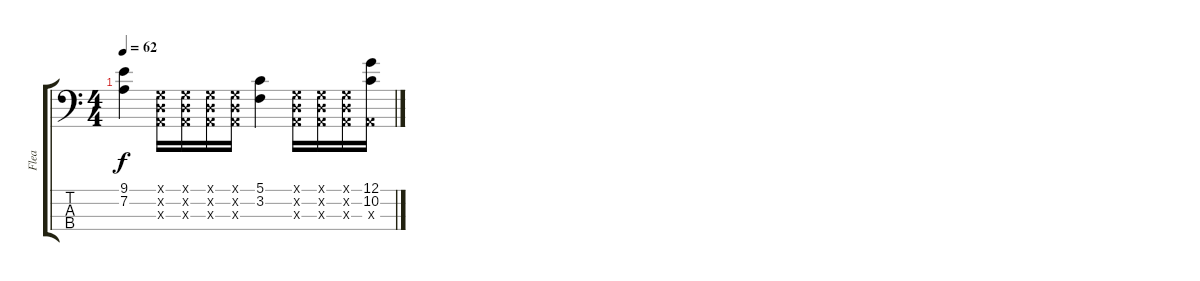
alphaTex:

\track ("Flea" "Flea") {instrument electricbasspick}
\staff {score tabs}
\tuning (G2 D2 A1 E1) {hide}
\ts (4 4)
\tempo 62
\clef f4
\ks c
(9.1 7.2).4{dy f} (0.1{x} 0.2{x} 0.3{x}).16 (0.1{x} 0.2{x} 0.3{x}).16 (0.1{x} 0.2{x} 0.3{x}).16 (0.1{x} 0.2{x} 0.3{x}).16 (5.1 3.2).4 (0.1{x} 0.2{x} 0.3{x}).16 (0.1{x} 0.2{x} 0.3{x}).16 (0.1{x} 0.2{x} 0.3{x}).16 (12.1 10.2 0.3{x}).16
